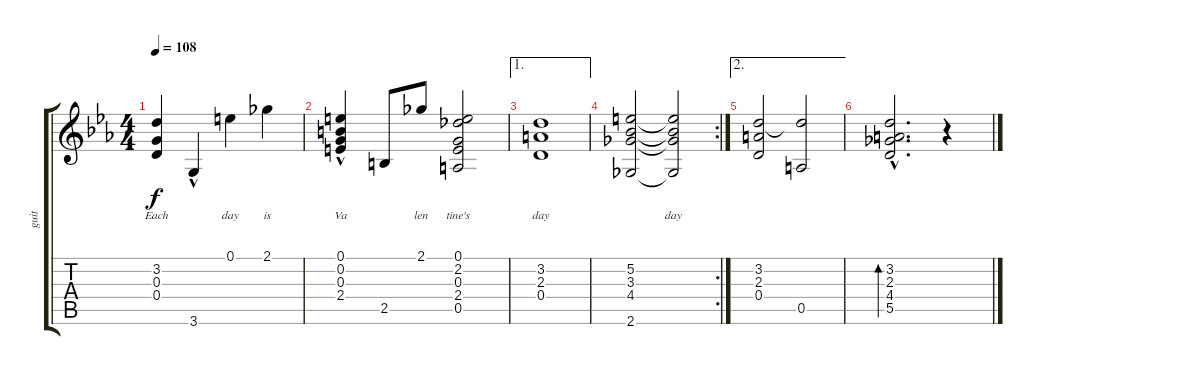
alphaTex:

\track ("guit" "guit") {instrument electricguitarjazz}
\staff {score tabs}
\tuning (E4 B3 G3 D3 A2 E2) {hide}
\ts (4 4)
\tempo 108
\clef g2
\ks eb
(3.2 0.3 0.4).4{lyrics (0 "Each") lyrics (1 "") lyrics (2 "") lyrics (3 "") lyrics (4 "") dy f} 3.6{hac}.4{lyrics (0 "") lyrics (1 "") lyrics (2 "") lyrics (3 "") lyrics (4 "")} 0.1.4{lyrics (0 "day") lyrics (1 "") lyrics (2 "") lyrics (3 "") lyrics (4 "")} 2.1.4{lyrics (0 "is") lyrics (1 "") lyrics (2 "") lyrics (3 "") lyrics (4 "")} |
(0.1{hac} 0.2{hac} 0.3 2.4).4{lyrics (0 "Va") lyrics (1 "") lyrics (2 "") lyrics (3 "") lyrics (4 "")} 2.5.8{lyrics (0 "") lyrics (1 "") lyrics (2 "") lyrics (3 "") lyrics (4 "")} 2.1.8{lyrics (0 "len") lyrics (1 "") lyrics (2 "") lyrics (3 "") lyrics (4 "")} (0.1 2.2 0.3 2.4 0.5).2{lyrics (0 "tine's") lyrics (1 "") lyrics (2 "") lyrics (3 "") lyrics (4 "")} |
\ae 1
(3.2 2.3 0.4).1{lyrics (0 "day") lyrics (1 "") lyrics (2 "") lyrics (3 "") lyrics (4 "")} |
\rc 2
(5.2 3.3 4.4 2.6).2{lyrics (0 "") lyrics (1 "") lyrics (2 "") lyrics (3 "") lyrics (4 "")} (5.2{t} 3.3{t} 4.4{t} 2.6{t}).2{lyrics (0 "day") lyrics (1 "") lyrics (2 "") lyrics (3 "") lyrics (4 "")} |
\ae 2
(3.2 2.3 0.4).2{lyrics (0 "") lyrics (1 "") lyrics (2 "") lyrics (3 "") lyrics (4 "")} (3.2{t} 0.5).2{lyrics (0 "") lyrics (1 "") lyrics (2 "") lyrics (3 "") lyrics (4 "")} |
(3.2{hac} 2.3{hac} 4.4{hac} 5.5{hac}).2{d bd 120 lyrics (0 "") lyrics (1 "") lyrics (2 "") lyrics (3 "") lyrics (4 "")} r.4
